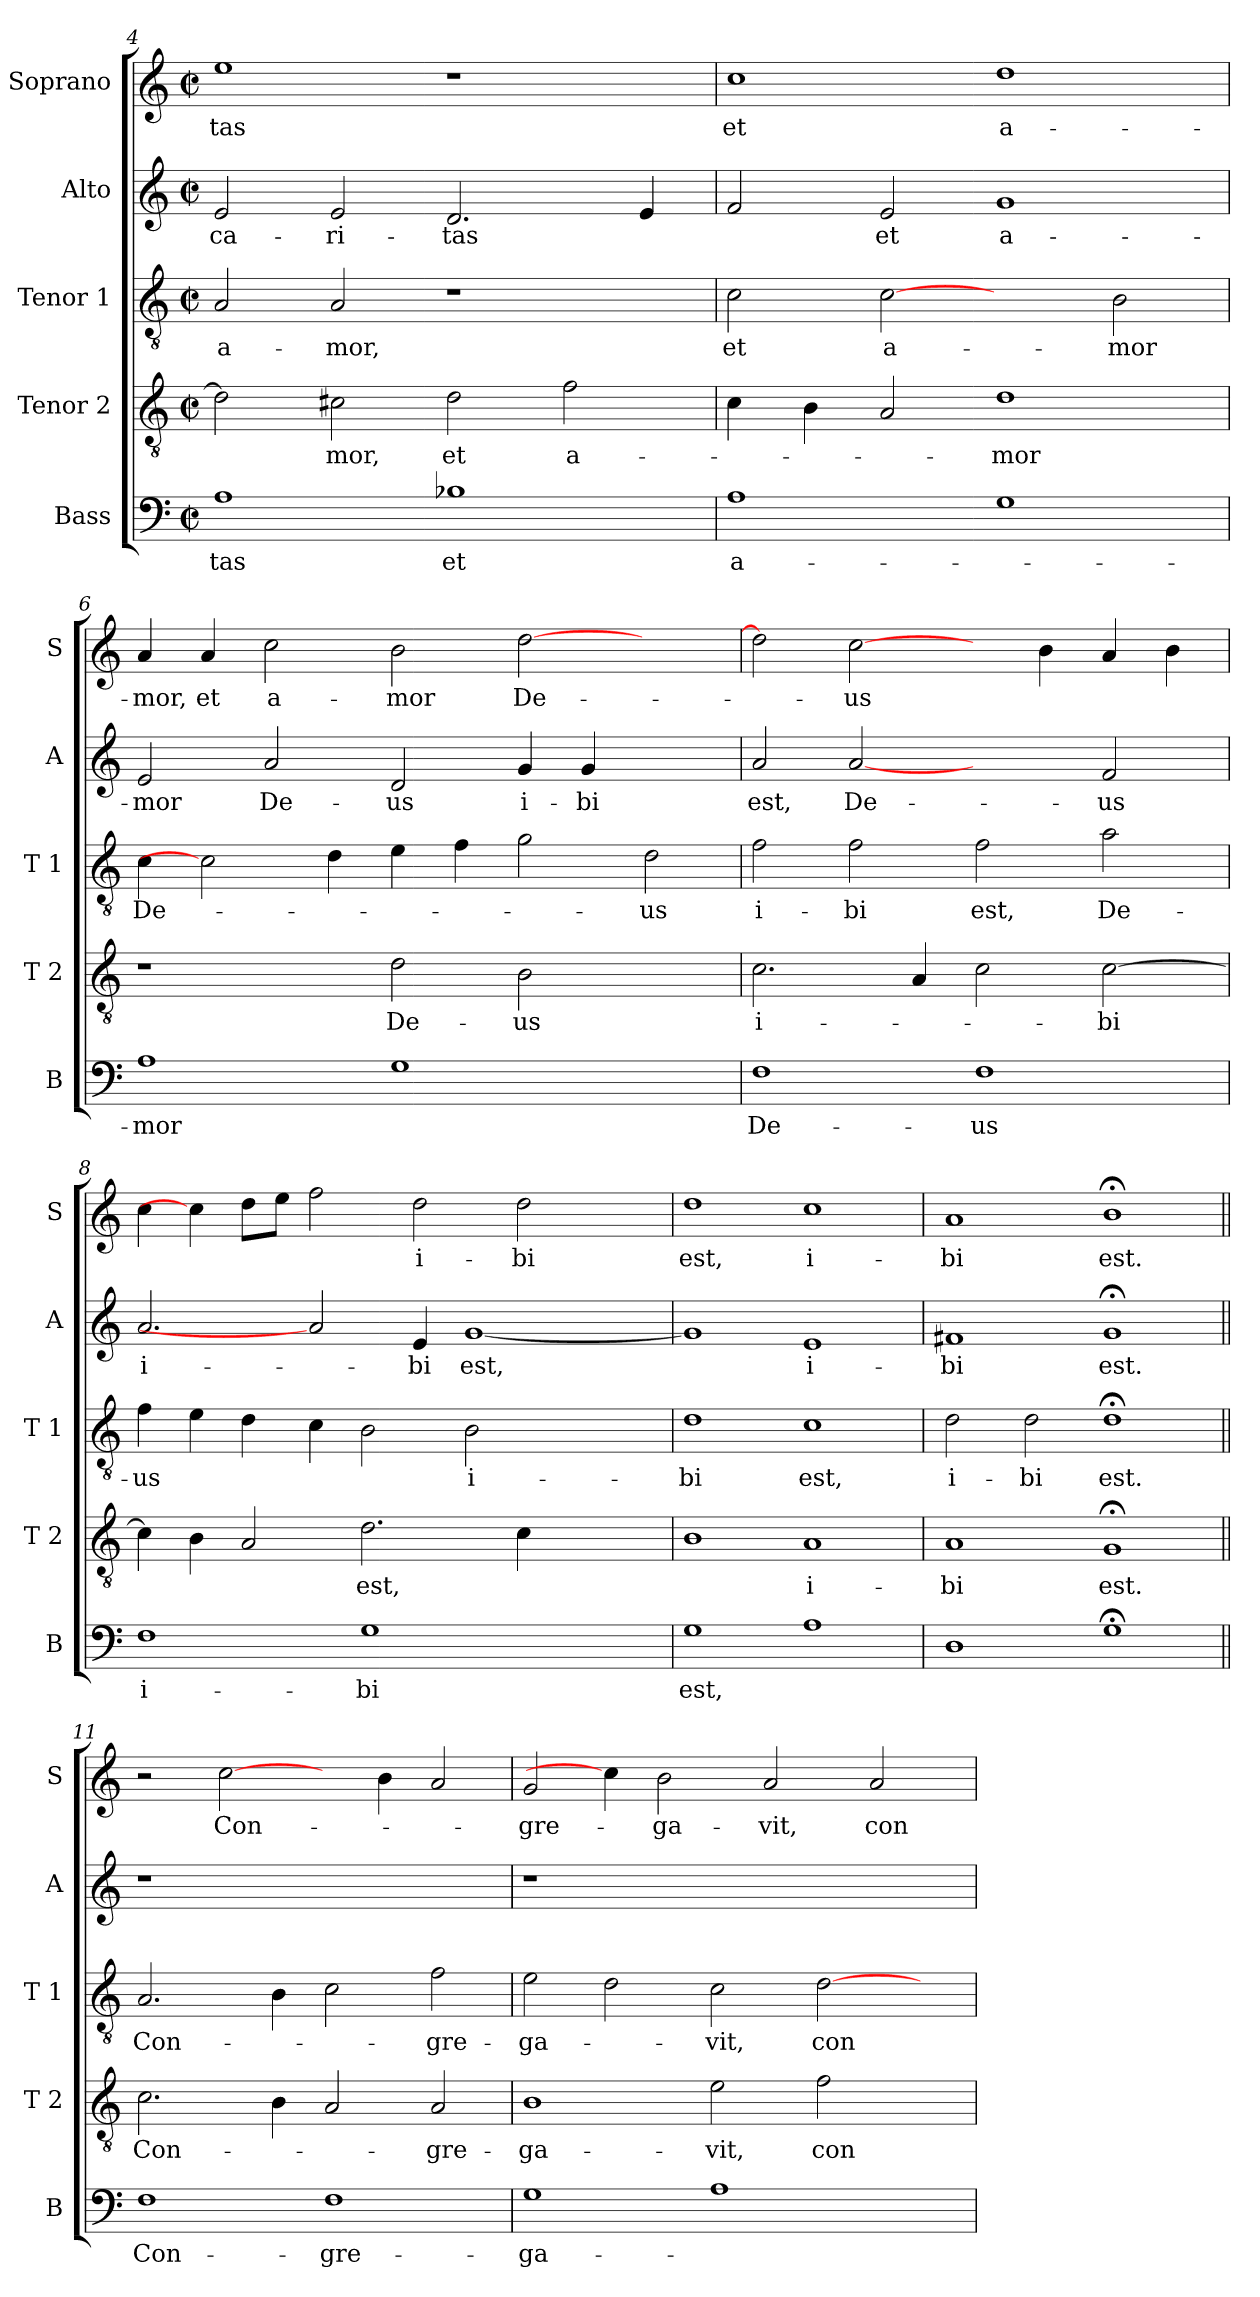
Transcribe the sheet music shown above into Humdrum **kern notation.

**kern	**text	**kern	**text	**kern	**text	**kern	**text	**kern	**text
*part5	*part5	*part4	*part4	*part3	*part3	*part2	*part2	*part1	*part1
*staff5	*staff5	*staff4	*staff4	*staff3	*staff3	*staff2	*staff2	*staff1	*staff1
*I"Bass	*	*I"Tenor 2	*	*I"Tenor 1	*	*I"Alto	*	*I"Soprano	*
*I'B	*	*I'T 2	*	*I'T 1	*	*I'A	*	*I'S	*
*clefF4	*	*clefGv2	*	*clefGv2	*	*clefG2	*	*clefG2	*
*k[]	*	*k[]	*	*k[]	*	*k[]	*	*k[]	*
*C:	*	*C:	*	*C:	*	*C:	*	*C:	*
*M2/2	*	*M2/2	*	*M2/2	*	*M2/2	*	*M2/2	*
*met(c|)	*	*met(c|)	*	*met(c|)	*	*met(c|)	*	*met(c|)	*
=4	=4	=4	=4	=4	=4	=4	=4	=4	=4
!	!LO:LY:b	!	!	!	!LO:LY:b	!	!LO:LY:b	!	!LO:LY:b
1A	-tas	2d\]	.	2A/	a-	2e/	ca-	1ee	-tas
!	!	!	!LO:LY:b	!	!LO:LY:b	!	!LO:LY:b	!	!
.	.	2c#X\	-mor,	2A/	-mor,	2e/	-ri-	.	.
!	!LO:LY:b	!	!LO:LY:b	!	!	!	!LO:LY:b	!	!
1B-X	et	2d\	et	1r	.	2.d/	-tas	1r	.
!	!	!	!LO:LY:b	!	!	!	!	!	!
.	.	2f\	a-	.	.	.	.	.	.
.	.	.	.	.	.	4e/	.	.	.
!!LO:PB:g=z
=5	=5	=5	=5	=5	=5	=5	=5	=5	=5
!	!LO:LY:b	!	!	!	!LO:LY:b	!	!	!	!LO:LY:b
1A	a-	4c\	.	2c\	et	2f/	.	1cc	et
.	.	4B\	.	.	.	.	.	.	.
!	!	!	!	!	!LO:LY:b	!	!LO:LY:b	!	!
.	.	2A/	.	[2c	a-	2e/	et	.	.
!	!	!	!LO:LY:b	!	!	!	!LO:LY:b	!	!LO:LY:b
1G	.	1d	-mor	2ryy	.	1g	a-	1dd	a-
!	!	!	!	!	!LO:LY:b	!	!	!	!
.	.	.	.	2B\	-mor	.	.	.	.
=6	=6	=6	=6	=6	=6	=6	=6	=6	=6
!	!LO:LY:b	!	!	!	!LO:LY:b	!	!LO:LY:b	!	!LO:LY:b
1A	-mor	1r	.	4c\	De-	2e/	-mor	4a/	-mor,
!	!	!	!	!	!	!	!	!	!LO:LY:b
.	.	.	.	2c]	.	.	.	4a/	et
!	!	!	!	!	!	!	!LO:LY:b	!	!LO:LY:b
.	.	.	.	.	.	2a/	De-	2cc\	a-
.	.	.	.	4d\	.	.	.	.	.
!	!	!	!LO:LY:b	!	!	!	!LO:LY:b	!	!LO:LY:b
1G	.	2d\	De-	4e\	.	2d/	-us	2b\	-mor
.	.	.	.	4f\	.	.	.	.	.
!	!	!	!LO:LY:b	!	!	!	!LO:LY:b	!	!LO:LY:b
.	.	2B\	-us	2g\	.	4g/	i-	[2dd\	De-
!	!	!	!	!	!	!	!LO:LY:b	!	!
.	.	.	.	.	.	4g/	-bi	.	.
!	!	!	!	!	!LO:LY:b	!	!	!	!
2ryy	.	2ryy	.	2d\	-us	2ryy	.	2ryy	.
=7	=7	=7	=7	=7	=7	=7	=7	=7	=7
!	!LO:LY:b	!	!LO:LY:b	!	!LO:LY:b	!	!LO:LY:b	!	!
1F	De-	2.c\	i-	2f\	i-	2a/	est,	2dd\]	.
!	!	!	!	!	!LO:LY:b	!	!LO:LY:b	!	!LO:LY:b
.	.	.	.	2f\	-bi	[2a	De-	[2cc\	-us
.	.	4A/	.	.	.	.	.	.	.
!	!LO:LY:b	!	!	!	!LO:LY:b	!	!	!	!
1F	-us	2c\	.	2f\	est,	2ryy	.	4ryy	.
.	.	.	.	.	.	.	.	4b\	.
!	!	!	!LO:LY:b	!	!LO:LY:b	!	!LO:LY:b	!	!
.	.	[2c\	-bi	2a\	De-	2f/	-us	4a/	.
.	.	.	.	.	.	.	.	4b\	.
=8	=8	=8	=8	=8	=8	=8	=8	=8	=8
!	!LO:LY:b	!	!	!	!LO:LY:b	!	!LO:LY:b	!	!
1F	i-	4c\]	.	4f\	-us	2.a/	i-	4cc\	.
.	.	4B\	.	4e\	.	.	.	4cc\]	.
.	.	2A/	.	4d\	.	.	.	8dd\L	.
.	.	.	.	.	.	.	.	8ee\J	.
.	.	.	.	4c\	.	2a]	.	2ff\	.
!	!LO:LY:b	!	!LO:LY:b	!	!	!	!	!	!
1G	-bi	2.d\	est,	2B\	.	.	.	.	.
!	!	!	!	!	!	!	!LO:LY:b	!	!LO:LY:b
.	.	.	.	.	.	4e/	-bi	2dd\	i-
!	!	!	!	!	!LO:LY:b	!	!LO:LY:b	!	!
.	.	.	.	2B\	i-	[1g	est,	.	.
!	!	!	!	!	!	!	!	!	!LO:LY:b
.	.	4c\	.	.	.	.	.	2dd\	-bi
2ryy	.	2ryy	.	2ryy	.	.	.	.	.
.	.	.	.	.	.	.	.	4ryy	.
!!LO:LB:g=z
=9	=9	=9	=9	=9	=9	=9	=9	=9	=9
!	!LO:LY:b	!	!	!	!LO:LY:b	!	!	!	!LO:LY:b
1G	est,	1B	.	1d	-bi	1g]	.	1dd	est,
!	!	!	!LO:LY:b	!	!LO:LY:b	!	!LO:LY:b	!	!LO:LY:b
1A	.	1A	i-	1c	est,	1e	i-	1cc	i-
=10	=10	=10	=10	=10	=10	=10	=10	=10	=10
!	!	!	!LO:LY:b	!	!LO:LY:b	!	!LO:LY:b	!	!LO:LY:b
1D	.	1A	-bi	2d\	i-	1f#X	-bi	1a	-bi
!	!	!	!	!	!LO:LY:b	!	!	!	!
.	.	.	.	2d\	-bi	.	.	.	.
!	!	!	!LO:LY:b	!	!LO:LY:b	!	!LO:LY:b	!	!LO:LY:b
1G;<	.	1G;<	est.	1d;<	est.	1g;<	est.	1b;<	est.
=11||	=11||	=11||	=11||	=11||	=11||	=11||	=11||	=11||	=11||
!	!LO:LY:b	!	!LO:LY:b	!	!LO:LY:b	!	!	!	!
1F	Con-	2.c\	Con-	2.A/	Con-	1r	.	2r	.
!	!	!	!	!	!	!	!	!	!LO:LY:b
.	.	.	.	.	.	.	.	[2cc\	Con-
.	.	4B\	.	4B\	.	.	.	.	.
!	!LO:LY:b	!	!	!	!	!	!	!	!
1F	-gre-	2A/	.	2c\	.	1ryy	.	4ryy	.
.	.	.	.	.	.	.	.	4b\	.
!	!	!	!LO:LY:b	!	!LO:LY:b	!	!	!	!
.	.	2A/	-gre-	2f\	-gre-	.	.	2a/	.
=12	=12	=12	=12	=12	=12	=12	=12	=12	=12
!	!LO:LY:b	!	!LO:LY:b	!	!LO:LY:b	!	!	!	!LO:LY:b
1G	-ga-	1B	-ga-	2e\	-ga-	1r	.	2g/	-gre-
.	.	.	.	2d\	.	.	.	4cc\]	.
!	!	!	!	!	!	!	!	!	!LO:LY:b
.	.	.	.	.	.	.	.	2b\	-ga-
!	!	!	!LO:LY:b	!	!LO:LY:b	!	!	!	!
1A	.	2e\	-vit,	2c\	-vit,	1ryy	.	.	.
!	!	!	!	!	!	!	!	!	!LO:LY:b
.	.	.	.	.	.	.	.	2a/	-vit,
!	!	!	!LO:LY:b	!	!LO:LY:b	!	!	!	!
.	.	2f\	con-	[2d\	con-	.	.	.	.
!	!	!	!	!	!	!	!	!	!LO:LY:b
.	.	.	.	.	.	.	.	2a/	con-
4ryy	.	4ryy	.	4ryy	.	4ryy	.	.	.
=	=	=	=	=	=	=	=	=	=
*-	*-	*-	*-	*-	*-	*-	*-	*-	*-
